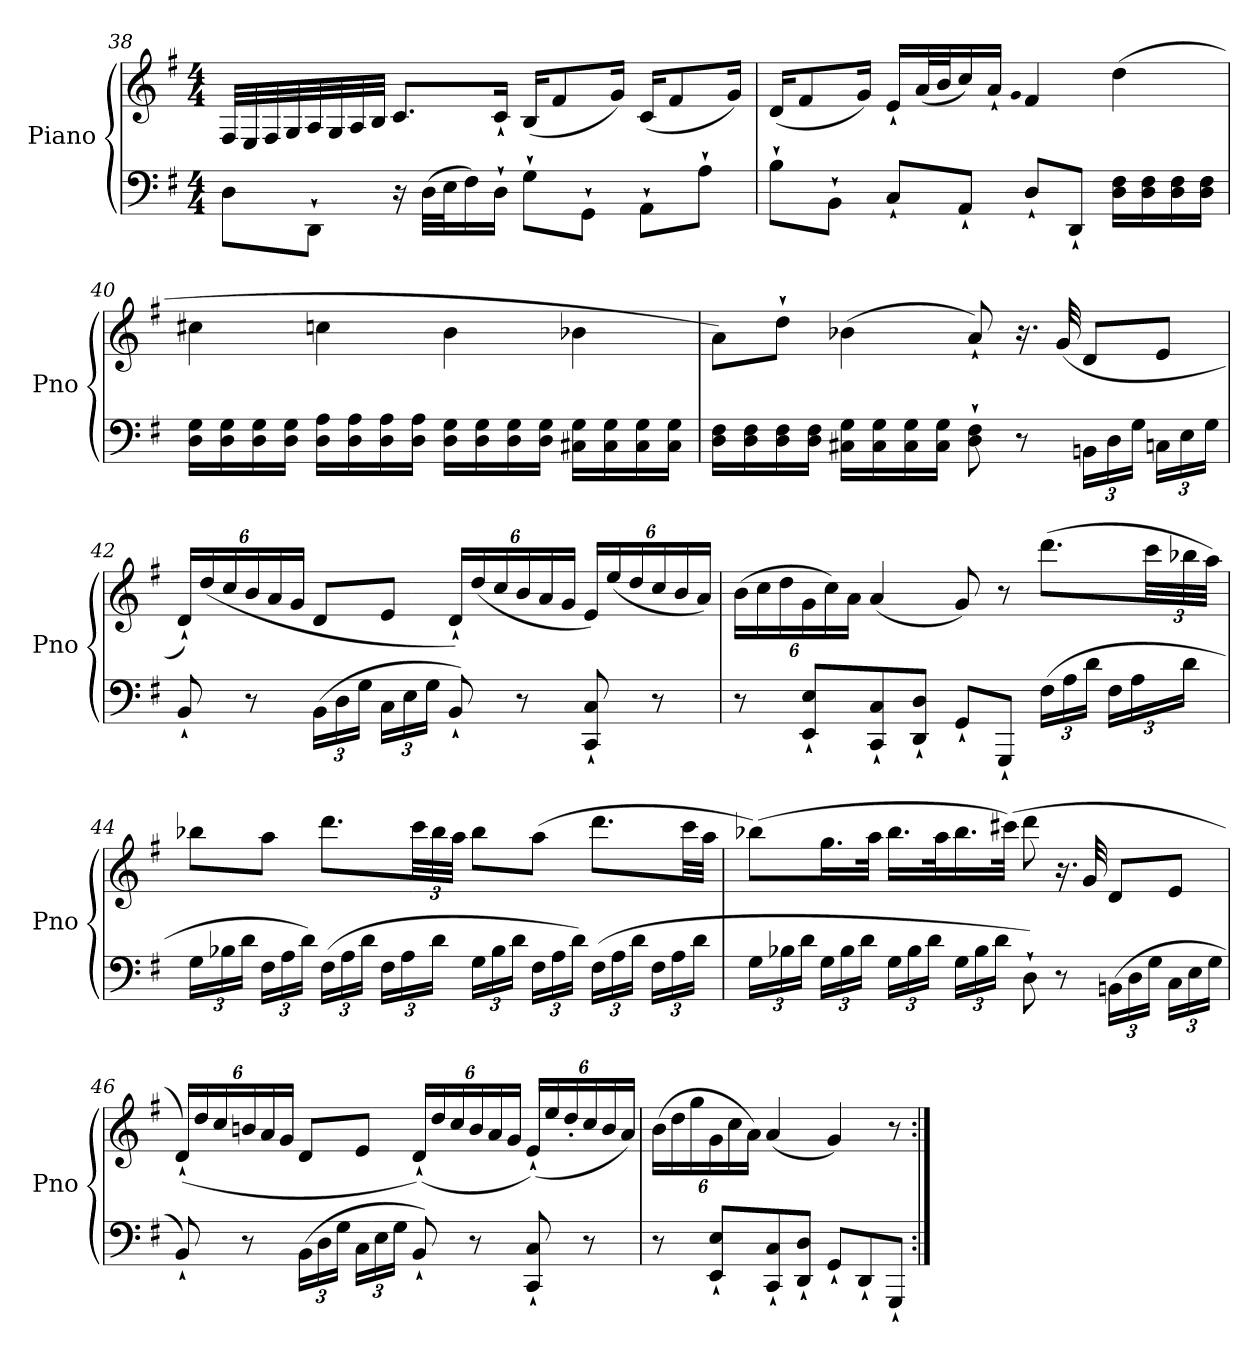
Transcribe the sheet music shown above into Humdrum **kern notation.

**kern	**kern
*part1	*part1
*staff2	*staff1
*I"Piano	*
*I'Pno	*
*clefF4	*clefG2
*k[f#]	*k[f#]
*G:	*G:
*M4/4	*M4/4
=38	=38
8D\L	32F#/LLL
.	32E/
.	32F#/
.	32G/
8DD`\J	32A/
.	32G/
.	32A/
.	32B/JJJ
16r	8.c/L
(32D\LLL	.
32E\J	.
16F#\)	.
16D`\JJ	16c`/Jk
8G`\L	(16B/KL
.	8f#/
8GG`\J	.
.	16g/Jk)
8AA`\L	(16c/KL
.	8f#/
8A`\J	.
.	16g/Jk)
=39	=39
8B`\L	(16d/KL
.	8f#/
8BB`\J	.
.	16g/Jk)
8C`/L	16e`/LL
.	(32a/L
.	32b/J
8AA`/J	16cc/)
.	16a`/JJ
.	qg
8D`/L	4f#/
8DD`/J	.
16D\ 16F#\LL	(4dd\
16D\ 16F#\	.
16D\ 16F#\	.
16D\ 16F#\JJ	.
=40	=40
16D\ 16G\LL	4cc#X\
16D\ 16G\	.
16D\ 16G\	.
16D\ 16G\JJ	.
16D\ 16A\LL	4ccn\
16D\ 16A\	.
16D\ 16A\	.
16D\ 16A\JJ	.
16D\ 16G\LL	4b\
16D\ 16G\	.
16D\ 16G\	.
16D\ 16G\JJ	.
16C#X\ 16G\LL	4b-X\
16C#\ 16G\	.
16C#\ 16G\	.
16C#\ 16G\JJ	.
=41	=41
16D\ 16F#\LL	8a\L)
16D\ 16F#\	.
16D\ 16F#\	8dd`\J
16D\ 16F#\JJ	.
16C#X\ 16G\LL	(4b-X\
16C#\ 16G\	.
16C#\ 16G\	.
16C#\ 16G\JJ	.
8D`\ 8F#`\	8a`/)
8r	16.r
.	(32g/
24BBn\LL	8d/L
24D\	.
24G\JJ	.
24Cn\LL	8e/J
24E\	.
24G\JJ	.
=42	=42
8BB`/	24d`/LL)
.	(24dd/
.	24cc/
8r	24b/
.	24a/
.	24g/JJ
(24BB\LL	8d/L
24D\	.
24G\JJ	.
24C\LL	8e/J
24E\	.
24G\JJ	.
8BB`/)	24d`/LL)
.	(24dd/
.	24cc/
8r	24b/
.	24a/
.	24g/JJ
8CC`/ 8C`/	24e/LL)
.	(24ee/
.	24dd/
8r	24cc/
.	24b/
.	24a/JJ)
=43	=43
8r	(24b\LL
.	24cc\
.	24dd\
8EE`/ 8E`/L	24g\
.	24cc\)
.	24a\JJ
8CC`/ 8C`/	(4a/
8DD`/ 8D`/J	.
8GG`/L	8g/)
8GGG`/J	8r
(24F#\LL	(8.ddd\L
24A\	.
24d\JJ	.
24F#\LL	.
24A\	.
.	48ccc\LL
24d\JJ	48bb-X\
.	48aa\JJJ)
=44	=44
24G\LL	8bb-X\L
24B-X\	.
24d\JJ	.
24F#\LL	8aa\J
24A\	.
24d\JJ)	.
(24F#\LL	8.ddd\L
24A\	.
24d\JJ	.
24F#\LL	.
24A\	.
.	48ccc\LL
24d\JJ	48bb-\
.	48aa\JJJ
24G\LL	8bb-\L
24B-\	.
24d\JJ	.
24F#\LL	(8aa\J
24A\	.
24d\JJ)	.
(24F#\LL	8.ddd\L
24A\	.
24d\JJ	.
24F#\LL	.
24A\	.
.	32ccc\LL
24d\JJ	.
.	32aa\JJJ
=45	=45
24G\LL	(8bb-X\L)
24B-X\	.
24d\JJ	.
24G\LL	16.gg\L
24B-\	.
24d\JJ	.
.	32aa\JJk
24G\LL	16.bb-\LL
24B-\	.
24d\JJ	.
.	32aa\K
24G\LL	16.bb-\
24B-\	.
24d\JJ	.
.	(32ccc#X\JJk)
8D`\)	8ddd\
8r	16.r
.	32g/
(24BBn\LL	8d/L
24D\	.
24G\JJ	.
24C\LL	8e/J
24E\	.
24G\JJ	.
=46	=46
8BB`/)	(24d`/LL)
.	24dd/
.	24cc/
8r	24bn/
.	24a/
.	24g/JJ
(24BB\LL	8d/L
24D\	.
24G\JJ	.
24C\LL	8e/J
24E\	.
24G\JJ	.
8BB`/)	(24d`/LL)
.	24dd/
.	24cc/
8r	24b/
.	24a/
.	24g/JJ
8CC`/ 8C`/	(24e`/LL)
.	24ee/
.	24dd'/
8r	24cc/
.	24b/
.	24a/JJ)
=47	=47
8r	(24b\LL
.	24dd\
.	24gg\
8EE`/ 8E`/L	24g\
.	24cc\
.	24a\JJ)
8CC`/ 8C`/	(4a/
8DD`/ 8D`/J	.
8GG`/L	4g/)
8DD`/	.
8GGG`/J	8r
=:|!	=:|!
*-	*-
